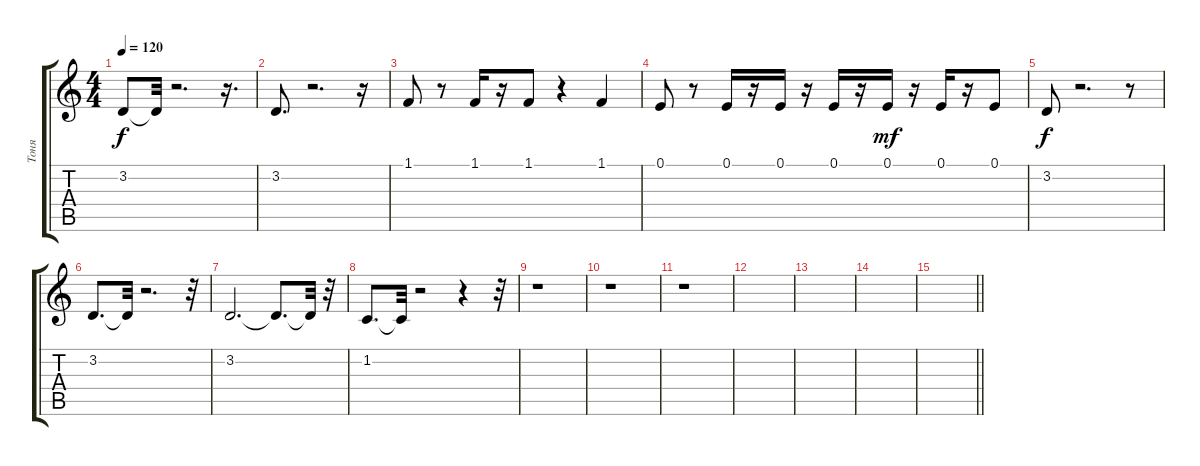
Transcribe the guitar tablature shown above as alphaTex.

\track ("Тоня" "Тоня") {instrument pad3polysynth}
\staff {score tabs}
\tuning (E4 B3 G3 D3 A2 E2) {hide}
\ts (4 4)
\tempo 120
\clef g2
\ks c
3.2.8{dy f} 3.2{t}.32 r.2{d} r.16{d} |
3.2.8{d} r.2{d} r.16 |
1.1.8 r.8 1.1.16 r.16 1.1.8 r.4 1.1.4 |
0.1.8 r.8 0.1.16 r.16 0.1.16 r.16 0.1.16 r.16 0.1.16{dy mf} r.16 0.1.16 r.16 0.1.8 |
3.2.8{dy f} r.2{d} r.8 |
3.2.8{d} 3.2{t}.32 r.2{d} r.32 |
3.2.2{d} 3.2{t}.8{d} 3.2{t}.32 r.32 |
1.2.8{d} 1.2{t}.32 r.2 r.4 r.32 |
r.1 |
r.1 |
r.1 |
|
|
|
\barLineRight lightlight
